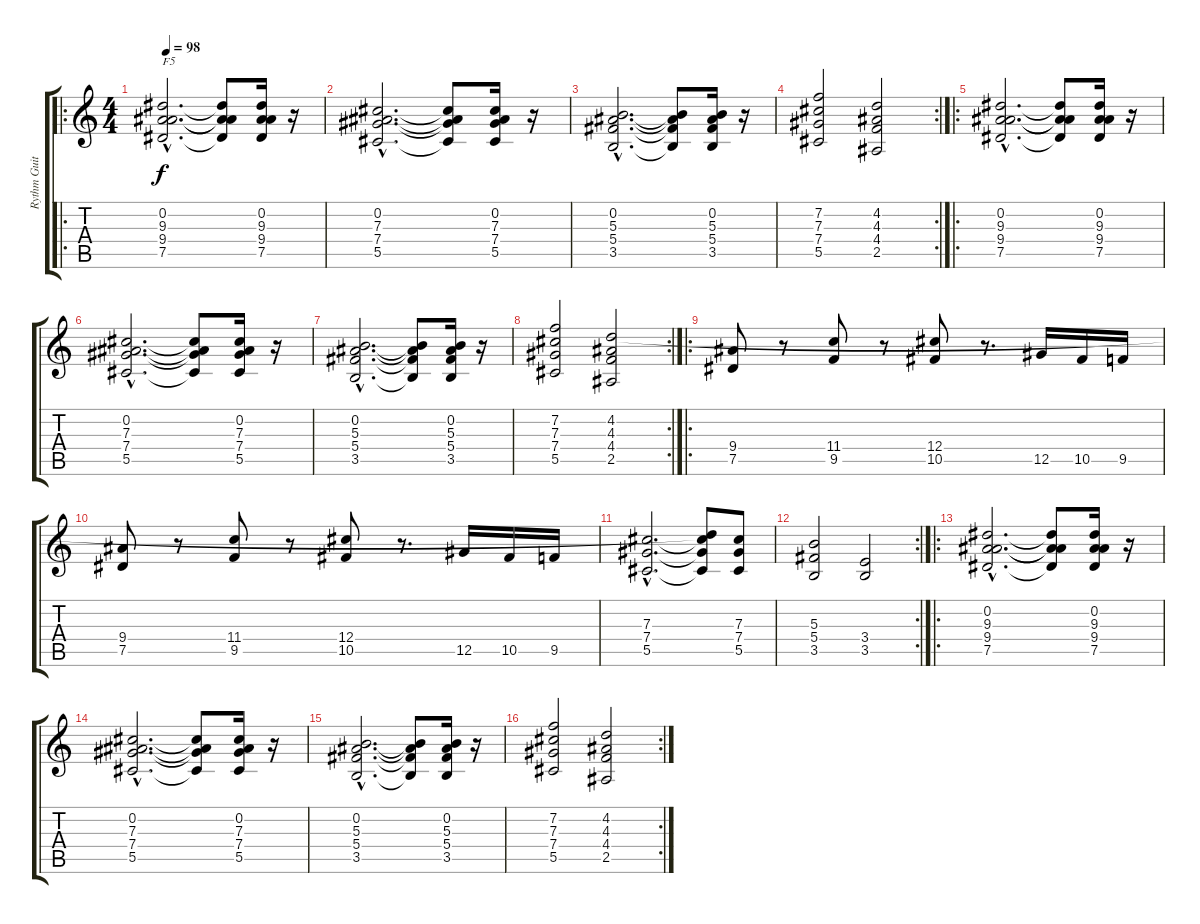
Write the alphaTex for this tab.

\track ("Rythm Guitar" "Rythm Guit") {instrument overdrivenguitar}
\staff {score tabs}
\tuning (Eb4 Bb3 Gb3 Db3 Ab2 Eb2) {hide}
\ro
\ts (4 4)
\tempo 98
\clef g2
\ks c
(0.2{hac} 9.3{hac} 9.4{hac} 7.5{hac}).2{d txt "F5" dy f instrument overdrivenguitar} (0.2{t} 9.3{t} 9.4{t} 7.5{t}).8 (0.2 9.3 9.4 7.5).16 r.16 |
(0.2{hac} 7.3{hac} 7.4{hac} 5.5{hac}).2{d} (0.2{t} 7.3{t} 7.4{t} 5.5{t}).8 (0.2 7.3 7.4 5.5).16 r.16 |
(0.2{hac} 5.3{hac} 5.4{hac} 3.5{hac}).2{d} (0.2{t} 5.3{t} 5.4{t} 3.5{t}).8 (0.2 5.3 5.4 3.5).16 r.16 |
\rc 2
(7.2 7.3 7.4 5.5).2 (4.2 4.3 4.4 2.5).2 |
\ro
(0.2{hac} 9.3{hac} 9.4{hac} 7.5{hac}).2{d} (0.2{t} 9.3{t} 9.4{t} 7.5{t}).8 (0.2 9.3 9.4 7.5).16 r.16 |
(0.2{hac} 7.3{hac} 7.4{hac} 5.5{hac}).2{d} (0.2{t} 7.3{t} 7.4{t} 5.5{t}).8 (0.2 7.3 7.4 5.5).16 r.16 |
(0.2{hac} 5.3{hac} 5.4{hac} 3.5{hac}).2{d} (0.2{t} 5.3{t} 5.4{t} 3.5{t}).8 (0.2 5.3 5.4 3.5).16 r.16 |
\rc 2
(7.2 7.3 7.4 5.5).2 (4.2 4.3 4.4 2.5).2 |
\ro
(9.4 7.5).8 r.8 (11.4 9.5).8 r.8 (12.4 10.5).8 r.8{d} 12.5.16 10.5.16 9.5.16 |
(9.4 7.5).8 r.8 (11.4 9.5).8 r.8 (12.4 10.5).8 r.8{d} 12.5.16 10.5.16 9.5.16 |
(7.3{hac} 7.4{hac} 5.5{hac}).2{d} (4.2{t} 7.3{t} 7.4{t} 5.5{t}).8 (7.3 7.4 5.5).8 |
\rc 2
(5.3 5.4 3.5).2 (3.4 3.5).2 |
\ro
(0.2{hac} 9.3{hac} 9.4{hac} 7.5{hac}).2{d} (0.2{t} 9.3{t} 9.4{t} 7.5{t}).8 (0.2 9.3 9.4 7.5).16 r.16 |
(0.2{hac} 7.3{hac} 7.4{hac} 5.5{hac}).2{d} (0.2{t} 7.3{t} 7.4{t} 5.5{t}).8 (0.2 7.3 7.4 5.5).16 r.16 |
(0.2{hac} 5.3{hac} 5.4{hac} 3.5{hac}).2{d} (0.2{t} 5.3{t} 5.4{t} 3.5{t}).8 (0.2 5.3 5.4 3.5).16 r.16 |
\rc 2
(7.2 7.3 7.4 5.5).2 (4.2 4.3 4.4 2.5).2
